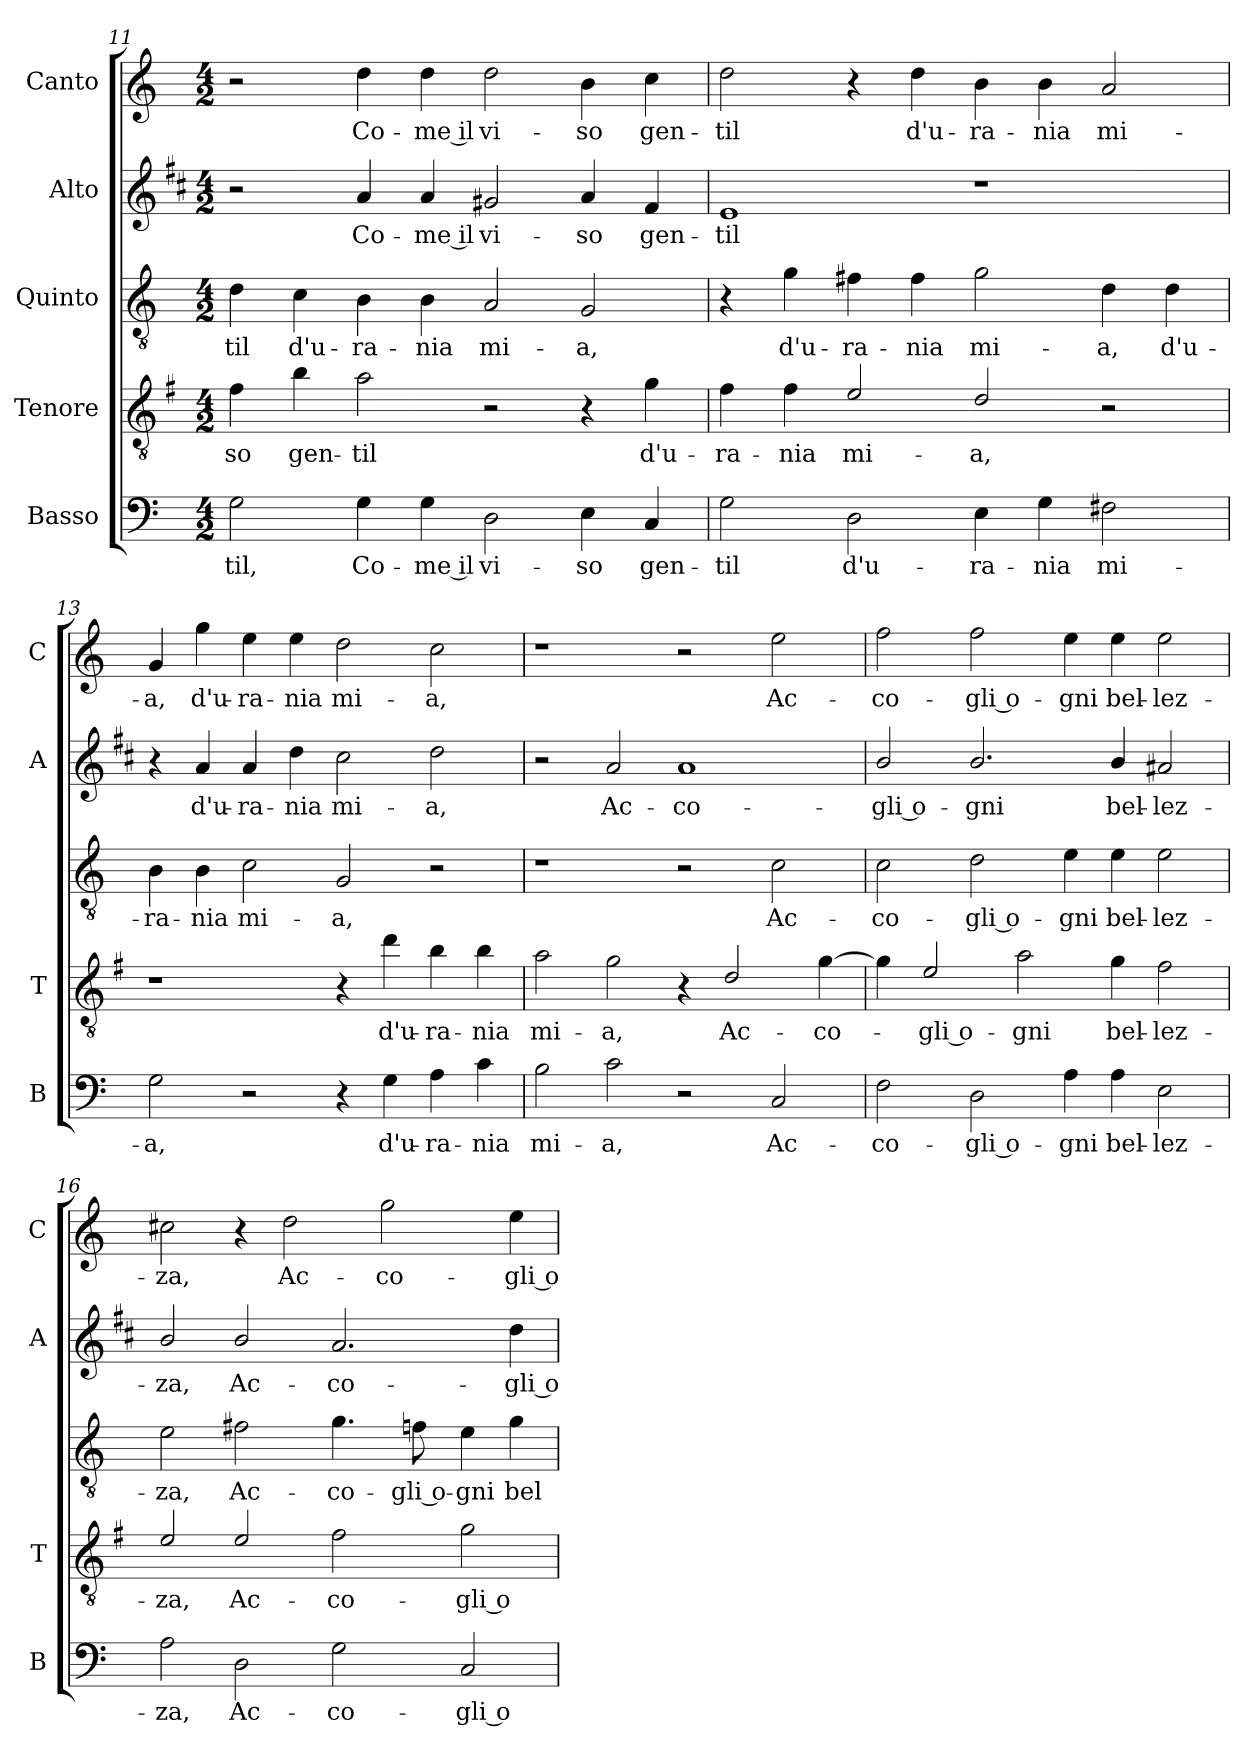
**kern	**text	**kern	**text	**kern	**text	**kern	**text	**kern	**text
*part5	*part5	*part4	*part4	*part3	*part3	*part2	*part2	*part1	*part1
*staff5	*staff5	*staff4	*staff4	*staff3	*staff3	*staff2	*staff2	*staff1	*staff1
*I"Basso	*	*I"Tenore	*	*I"Quinto	*	*I"Alto	*	*I"Canto	*
*I'B	*	*I'T	*	*	*	*I'A	*	*I'C	*
*clefF4	*	*clefGv2	*	*clefGv2	*	*clefG2	*	*clefG2	*
*	*	*ITrd4c7	*	*	*	*ITrd1c2	*	*	*
*k[]	*	*k[]	*	*k[]	*	*k[]	*	*k[]	*
*C:	*	*C:	*	*C:	*	*C:	*	*C:	*
*M4/2	*	*M4/2	*	*M4/2	*	*M4/2	*	*M4/2	*
=11	=11	=11	=11	=11	=11	=11	=11	=11	=11
!	!LO:LY:b	!	!LO:LY:b	!	!LO:LY:b	!	!	!	!
2G\	-til,	4B\	-so	4d\	-til	2r	.	2r	.
!	!	!	!LO:LY:b	!	!LO:LY:b	!	!	!	!
.	.	4e\	gen-	4c\	d'u-	.	.	.	.
!	!LO:LY:b	!	!LO:LY:b	!	!LO:LY:b	!	!LO:LY:b	!	!LO:LY:b
4G\	Co-	2d\	-til	4B\	-ra-	4g/	Co-	4dd\	Co-
!	!LO:LY:b	!	!	!	!LO:LY:b	!	!LO:LY:b	!	!LO:LY:b
4G\	-me il	.	.	4B\	-nia	4g/	-me il	4dd\	-me il
!	!LO:LY:b	!	!	!	!LO:LY:b	!	!LO:LY:b	!	!LO:LY:b
2D\	vi-	2r	.	2A/	mi-	2f#X/	vi-	2dd\	vi-
!	!LO:LY:b	!	!	!	!LO:LY:b	!	!LO:LY:b	!	!LO:LY:b
4E\	-so	4r	.	2G/	-a,	4g/	-so	4b\	-so
!	!LO:LY:b	!	!LO:LY:b	!	!	!	!LO:LY:b	!	!LO:LY:b
4C/	gen-	4c\	d'u-	.	.	4e/	gen-	4cc\	gen-
=12	=12	=12	=12	=12	=12	=12	=12	=12	=12
!	!LO:LY:b	!	!LO:LY:b	!	!	!	!LO:LY:b	!	!LO:LY:b
2G\	-til	4B\	-ra-	4r	.	1d	-til	2dd\	-til
!	!	!	!LO:LY:b	!	!LO:LY:b	!	!	!	!
.	.	4B\	-nia	4g\	d'u-	.	.	.	.
!	!LO:LY:b	!	!LO:LY:b	!	!LO:LY:b	!	!	!	!
2D\	d'u-	2A/	mi-	4f#X\	-ra-	.	.	4r	.
!	!	!	!	!	!LO:LY:b	!	!	!	!LO:LY:b
.	.	.	.	4f#\	-nia	.	.	4dd\	d'u-
!	!LO:LY:b	!	!LO:LY:b	!	!LO:LY:b	!	!	!	!LO:LY:b
4E\	-ra-	2G/	-a,	2g\	mi-	1r	.	4b\	-ra-
!	!LO:LY:b	!	!	!	!	!	!	!	!LO:LY:b
4G\	-nia	.	.	.	.	.	.	4b\	-nia
!	!LO:LY:b	!	!	!	!LO:LY:b	!	!	!	!LO:LY:b
2F#X\	mi-	2r	.	4d\	-a,	.	.	2a/	mi-
!	!	!	!	!	!LO:LY:b	!	!	!	!
.	.	.	.	4d\	d'u-	.	.	.	.
!!LO:LB:g=z
=13	=13	=13	=13	=13	=13	=13	=13	=13	=13
!	!LO:LY:b	!	!	!	!LO:LY:b	!	!	!	!LO:LY:b
2G\	-a,	1r	.	4B\	-ra-	4r	.	4g/	-a,
!	!	!	!	!	!LO:LY:b	!	!LO:LY:b	!	!LO:LY:b
.	.	.	.	4B\	-nia	4g/	d'u-	4gg\	d'u-
!	!	!	!	!	!LO:LY:b	!	!LO:LY:b	!	!LO:LY:b
2r	.	.	.	2c\	mi-	4g/	-ra-	4ee\	-ra-
!	!	!	!	!	!	!	!LO:LY:b	!	!LO:LY:b
.	.	.	.	.	.	4cc\	-nia	4ee\	-nia
!	!	!	!	!	!LO:LY:b	!	!LO:LY:b	!	!LO:LY:b
4r	.	4r	.	2G/	-a,	2b\	mi-	2dd\	mi-
!	!LO:LY:b	!	!LO:LY:b	!	!	!	!	!	!
4G\	d'u-	4g\	d'u-	.	.	.	.	.	.
!	!LO:LY:b	!	!LO:LY:b	!	!	!	!LO:LY:b	!	!LO:LY:b
4A\	-ra-	4e\	-ra-	2r	.	2cc\	-a,	2cc\	-a,
!	!LO:LY:b	!	!LO:LY:b	!	!	!	!	!	!
4c\	-nia	4e\	-nia	.	.	.	.	.	.
=14	=14	=14	=14	=14	=14	=14	=14	=14	=14
!	!LO:LY:b	!	!LO:LY:b	!	!	!	!	!	!
2B\	mi-	2d\	mi-	1r	.	2r	.	1r	.
!	!LO:LY:b	!	!LO:LY:b	!	!	!	!LO:LY:b	!	!
2c\	-a,	2c\	-a,	.	.	2g/	Ac-	.	.
!	!	!	!	!	!	!	!LO:LY:b	!	!
2r	.	4r	.	2r	.	1g	-co-	2r	.
!	!	!	!LO:LY:b	!	!	!	!	!	!
.	.	2G/	Ac-	.	.	.	.	.	.
!	!LO:LY:b	!	!	!	!LO:LY:b	!	!	!	!LO:LY:b
2C/	Ac-	.	.	2c\	Ac-	.	.	2ee\	Ac-
!	!	!	!LO:LY:b	!	!	!	!	!	!
.	.	[4c\	-co-	.	.	.	.	.	.
=15	=15	=15	=15	=15	=15	=15	=15	=15	=15
!	!LO:LY:b	!	!	!	!LO:LY:b	!	!LO:LY:b	!	!LO:LY:b
2F\	-co-	4c\]	.	2c\	-co-	2a/	-gli o-	2ff\	-co-
!	!	!	!LO:LY:b	!	!	!	!	!	!
.	.	2A/	-gli o-	.	.	.	.	.	.
!	!LO:LY:b	!	!	!	!LO:LY:b	!	!LO:LY:b	!	!LO:LY:b
2D\	-gli o-	.	.	2d\	-gli o-	2.a/	-gni	2ff\	-gli o-
!	!	!	!LO:LY:b	!	!	!	!	!	!
.	.	2d\	-gni	.	.	.	.	.	.
!	!LO:LY:b	!	!	!	!LO:LY:b	!	!	!	!LO:LY:b
4A\	-gni	.	.	4e\	-gni	.	.	4ee\	-gni
!	!LO:LY:b	!	!LO:LY:b	!	!LO:LY:b	!	!LO:LY:b	!	!LO:LY:b
4A\	bel-	4c\	bel-	4e\	bel-	4a/	bel-	4ee\	bel-
!	!LO:LY:b	!	!LO:LY:b	!	!LO:LY:b	!	!LO:LY:b	!	!LO:LY:b
2E\	-lez-	2B\	-lez-	2e\	-lez-	2g#X/	-lez-	2ee\	-lez-
!!LO:PB:g=z
=16	=16	=16	=16	=16	=16	=16	=16	=16	=16
!	!LO:LY:b	!	!LO:LY:b	!	!LO:LY:b	!	!LO:LY:b	!	!LO:LY:b
2A\	-za,	2A/	-za,	2e\	-za,	2a/	-za,	2cc#X\	-za,
!	!LO:LY:b	!	!LO:LY:b	!	!LO:LY:b	!	!LO:LY:b	!	!
2D\	Ac-	2A/	Ac-	2f#X\	Ac-	2a/	Ac-	4r	.
!	!	!	!	!	!	!	!	!	!LO:LY:b
.	.	.	.	.	.	.	.	2dd\	Ac-
!	!LO:LY:b	!	!LO:LY:b	!	!LO:LY:b	!	!LO:LY:b	!	!
2G\	-co-	2B\	-co-	4.g\	-co-	2.g/	-co-	.	.
!	!	!	!	!	!	!	!	!	!LO:LY:b
.	.	.	.	.	.	.	.	2gg\	-co-
!	!	!	!	!	!LO:LY:b	!	!	!	!
.	.	.	.	8fn\	-gli o-	.	.	.	.
!	!LO:LY:b	!	!LO:LY:b	!	!LO:LY:b	!	!	!	!
2C/	-gli o-	2c\	-gli o-	4e\	-gni	.	.	.	.
!	!	!	!	!	!LO:LY:b	!	!LO:LY:b	!	!LO:LY:b
.	.	.	.	4g\	bel-	4cc\	-gli o-	4ee\	-gli o-
=	=	=	=	=	=	=	=	=	=
*-	*-	*-	*-	*-	*-	*-	*-	*-	*-
